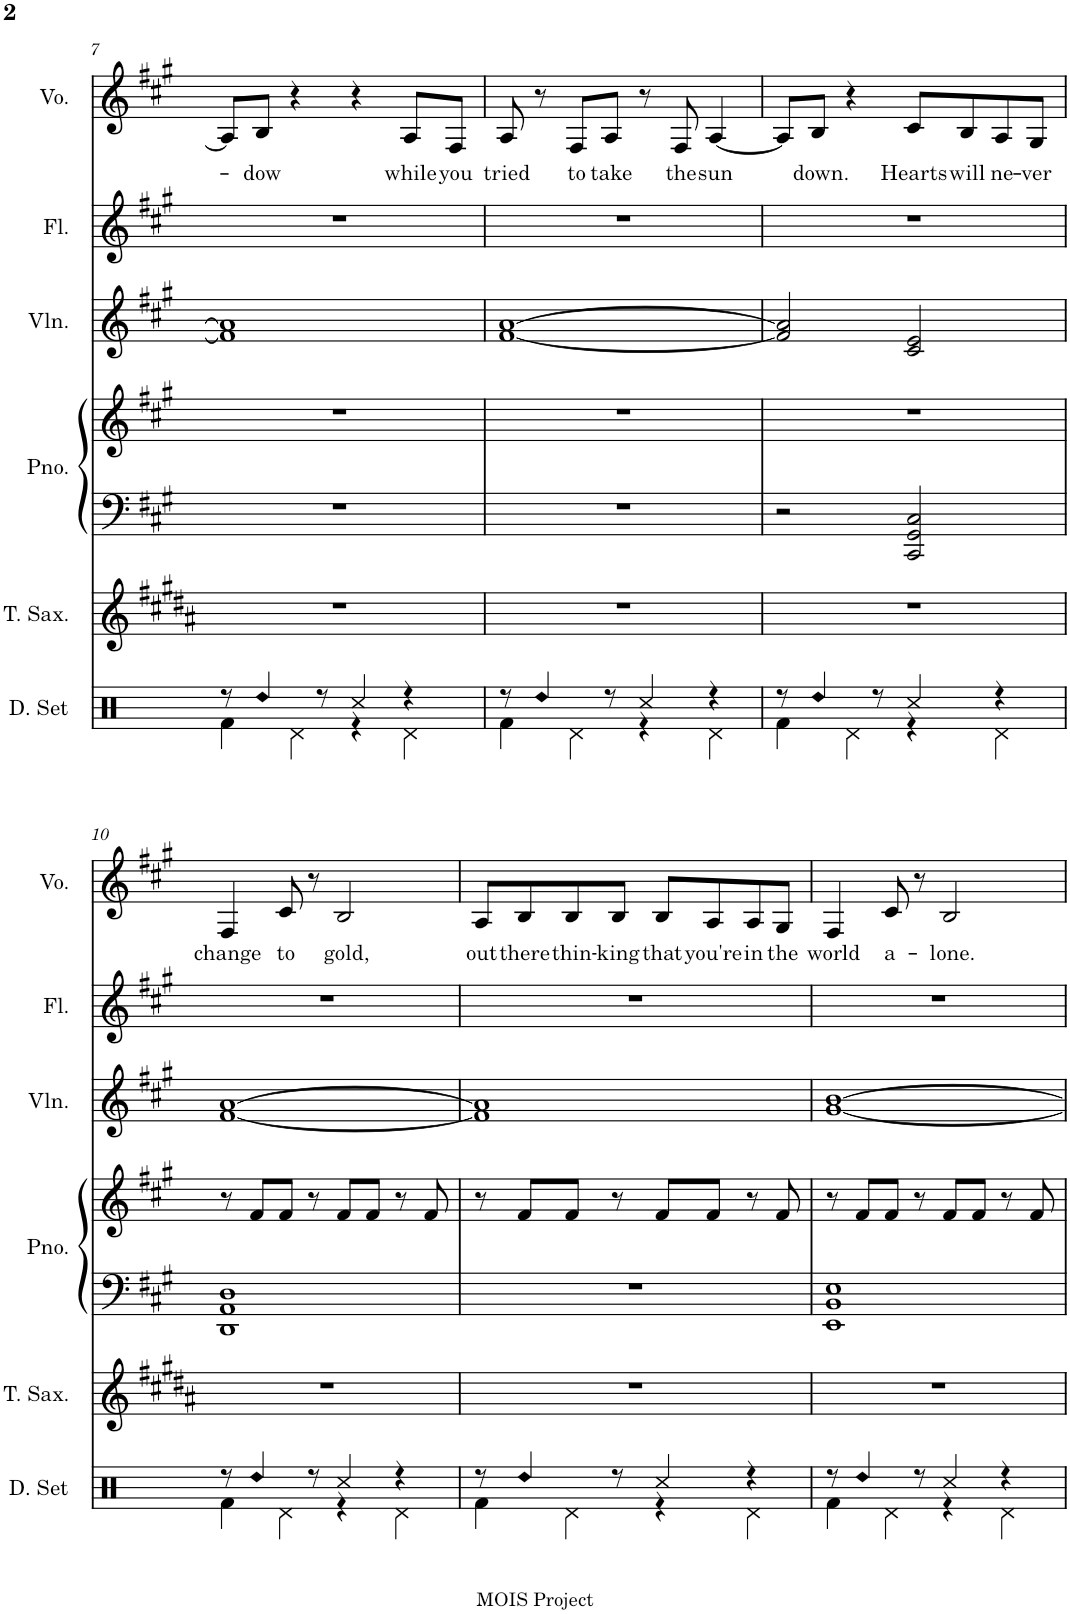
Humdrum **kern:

**kern	**kern	**kern	**kern	**kern	**kern	**kern	**text
*part6	*part5	*part4	*part4	*part3	*part2	*part1	*part1
*staff7	*staff6	*staff5	*staff4	*staff3	*staff2	*staff1	*staff1
*I"Drumset	*I"Tenor Saxophone	*I"Piano	*	*I"Violin	*I"Flute	*I"Voice	*
*I'D. Set	*I'T. Sax.	*I'Pno.	*	*I'Vln.	*I'Fl.	*I'Vo.	*
!!LO:PB:g=z
*clefX	*clefG2	*clefF4	*clefG2	*clefG2	*clefG2	*clefG2	*
*	*Trd8c14	*	*	*	*	*	*
*k[]	*k[f#c#g#d#a#]	*k[f#c#g#]	*k[f#c#g#]	*k[f#c#g#]	*k[f#c#g#]	*k[f#c#g#]	*
*M4/4	*M4/4	*M4/4	*M4/4	*M4/4	*M4/4	*M4/4	*
=7	=7	=7	=7	=7	=7	=7	=7
*^	*	*	*	*	*	*	*
8r	4Rf\	1r	1r	1r	1f#] 1a]	1r	8A/L]	.
!LO:N:head=diamond	!	!	!	!	!	!	!	!LO:LY:b
4Rdd/	.	.	.	.	.	.	8B/J	dow
.	4Rd\	.	.	.	.	.	4r	.
8r	.	.	.	.	.	.	.	.
4Rcc/	4r	.	.	.	.	.	4r	.
!	!	!	!	!	!	!	!	!LO:LY:b
4r	4Rd\	.	.	.	.	.	8A/L	while
!	!	!	!	!	!	!	!	!LO:LY:b
.	.	.	.	.	.	.	8F#/J	you
=8	=8	=8	=8	=8	=8	=8	=8	=8
!	!	!	!	!	!	!	!	!LO:LY:b
8r	4Rf\	1r	1r	1r	[1f# [1a	1r	8A/	tried
!LO:N:head=diamond	!	!	!	!	!	!	!	!
4Rdd/	.	.	.	.	.	.	8r	.
!	!	!	!	!	!	!	!	!LO:LY:b
.	4Rd\	.	.	.	.	.	8F#/L	to
!	!	!	!	!	!	!	!	!LO:LY:b
8r	.	.	.	.	.	.	8A/J	take
4Rcc/	4r	.	.	.	.	.	8r	.
!	!	!	!	!	!	!	!	!LO:LY:b
.	.	.	.	.	.	.	8F#/	the
!	!	!	!	!	!	!	!	!LO:LY:b
4r	4Rd\	.	.	.	.	.	[4A/	sun
=9	=9	=9	=9	=9	=9	=9	=9	=9
8r	4Rf\	1r	2r	1r	2f#/] 2a/]	1r	8A/L]	.
!LO:N:head=diamond	!	!	!	!	!	!	!	!LO:LY:b
4Rdd/	.	.	.	.	.	.	8B/J	down.
.	4Rd\	.	.	.	.	.	4r	.
8r	.	.	.	.	.	.	.	.
!	!	!	!	!	!	!	!	!LO:LY:b
4Rcc/	4r	.	2CC#/ 2GG#/ 2C#/	.	2c#/ 2e/	.	8c#/L	Hearts
!	!	!	!	!	!	!	!	!LO:LY:b
.	.	.	.	.	.	.	8B/	will
!	!	!	!	!	!	!	!	!LO:LY:b
4r	4Rd\	.	.	.	.	.	8A/	ne-
!	!	!	!	!	!	!	!	!LO:LY:b
.	.	.	.	.	.	.	8G#/J	-ver
!!LO:LB:g=z
=10	=10	=10	=10	=10	=10	=10	=10	=10
!	!	!	!	!	!	!	!	!LO:LY:b
8r	4Rf\	1r	1DD 1AA 1D	8r	[1f# [1a	1r	4F#/	change
!LO:N:head=diamond	!	!	!	!	!	!	!	!
4Rdd/	.	.	.	8f#/L	.	.	.	.
!	!	!	!	!	!	!	!	!LO:LY:b
.	4Rd\	.	.	8f#/J	.	.	8c#/	to
8r	.	.	.	8r	.	.	8r	.
!	!	!	!	!	!	!	!	!LO:LY:b
4Rcc/	4r	.	.	8f#/L	.	.	2B/	gold,
.	.	.	.	8f#/J	.	.	.	.
4r	4Rd\	.	.	8r	.	.	.	.
.	.	.	.	8f#/	.	.	.	.
=11	=11	=11	=11	=11	=11	=11	=11	=11
!	!	!	!	!	!	!	!	!LO:LY:b
8r	4Rf\	1r	1r	8r	1f#] 1a]	1r	8A/L	out
!LO:N:head=diamond	!	!	!	!	!	!	!	!LO:LY:b
4Rdd/	.	.	.	8f#/L	.	.	8B/	there
!	!	!	!	!	!	!	!	!LO:LY:b
.	4Rd\	.	.	8f#/J	.	.	8B/	thin-
!	!	!	!	!	!	!	!	!LO:LY:b
8r	.	.	.	8r	.	.	8B/J	-king
!	!	!	!	!	!	!	!	!LO:LY:b
4Rcc/	4r	.	.	8f#/L	.	.	8B/L	that
!	!	!	!	!	!	!	!	!LO:LY:b
.	.	.	.	8f#/J	.	.	8A/	you're
!	!	!	!	!	!	!	!	!LO:LY:b
4r	4Rd\	.	.	8r	.	.	8A/	in
!	!	!	!	!	!	!	!	!LO:LY:b
.	.	.	.	8f#/	.	.	8G#/J	the
=12	=12	=12	=12	=12	=12	=12	=12	=12
!	!	!	!	!	!	!	!	!LO:LY:b
8r	4Rf\	1r	1EE 1BB 1E	8r	[1g# [1b	1r	4F#/	world
!LO:N:head=diamond	!	!	!	!	!	!	!	!
4Rdd/	.	.	.	8f#/L	.	.	.	.
!	!	!	!	!	!	!	!	!LO:LY:b
.	4Rd\	.	.	8f#/J	.	.	8c#/	a-
8r	.	.	.	8r	.	.	8r	.
!	!	!	!	!	!	!	!	!LO:LY:b
4Rcc/	4r	.	.	8f#/L	.	.	2B/	-lone.
.	.	.	.	8f#/J	.	.	.	.
4r	4Rd\	.	.	8r	.	.	.	.
.	.	.	.	8f#/	.	.	.	.
*v	*v	*	*	*	*	*	*	*
=	=	=	=	=	=	=	=
*-	*-	*-	*-	*-	*-	*-	*-
